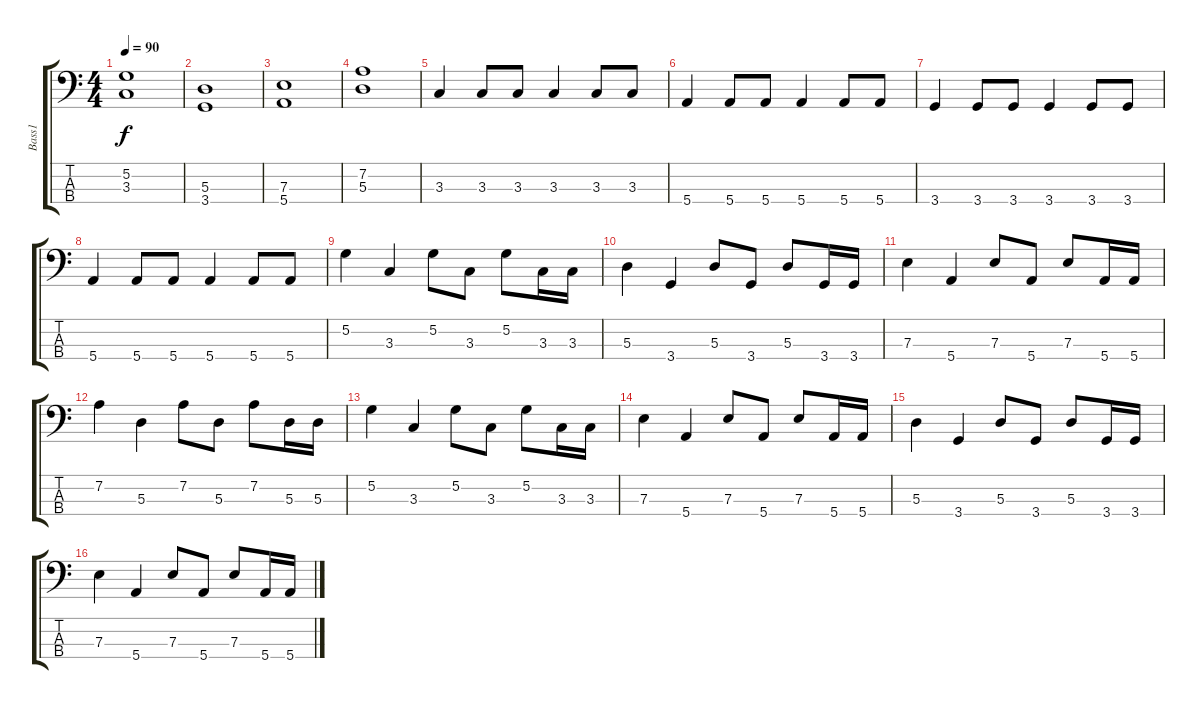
\track ("Bass1" "Bass1") {instrument electricbassfinger}
\staff {score tabs}
\tuning (G2 D2 A1 E1) {hide}
\ts (4 4)
\tempo 90
\clef f4
\ks c
(5.2 3.3).1{dy f instrument electricbassfinger} |
(5.3 3.4).1 |
(7.3 5.4).1 |
(7.2 5.3).1 |
3.3.4 3.3.8 3.3.8 3.3.4 3.3.8 3.3.8 |
5.4.4 5.4.8 5.4.8 5.4.4 5.4.8 5.4.8 |
3.4.4 3.4.8 3.4.8 3.4.4 3.4.8 3.4.8 |
5.4.4 5.4.8 5.4.8 5.4.4 5.4.8 5.4.8 |
5.2.4 3.3.4 5.2.8 3.3.8 5.2.8 3.3.16 3.3.16 |
5.3.4 3.4.4 5.3.8 3.4.8 5.3.8 3.4.16 3.4.16 |
7.3.4 5.4.4 7.3.8 5.4.8 7.3.8 5.4.16 5.4.16 |
7.2.4 5.3.4 7.2.8 5.3.8 7.2.8 5.3.16 5.3.16 |
5.2.4 3.3.4 5.2.8 3.3.8 5.2.8 3.3.16 3.3.16 |
7.3.4 5.4.4 7.3.8 5.4.8 7.3.8 5.4.16 5.4.16 |
5.3.4 3.4.4 5.3.8 3.4.8 5.3.8 3.4.16 3.4.16 |
7.3.4 5.4.4 7.3.8 5.4.8 7.3.8 5.4.16 5.4.16
